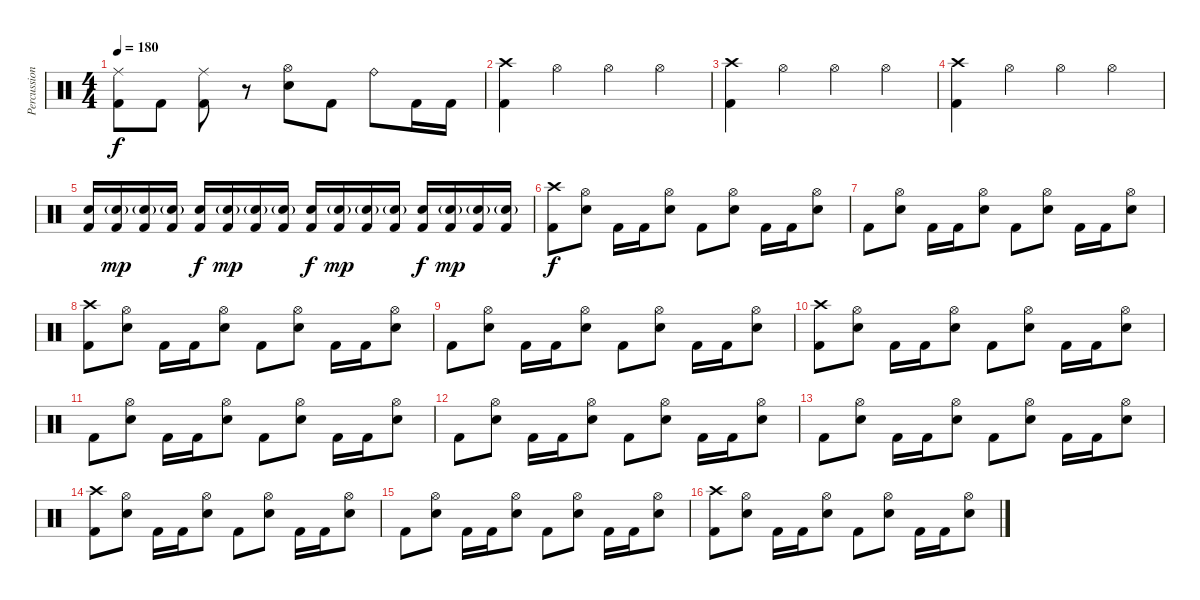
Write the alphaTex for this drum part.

\track ("Percussion" "Percussion") {instrument percussion}
\staff {score}
\articulation defaults
\ts (4 4)
\tempo 180
\clef neutral
\ks c
("Ride (middle)" "Kick (hit) 2").8{dy f} "Kick (hit) 2".8 ("Ride (middle)" "Kick (hit) 2").8 r.8 ("Hi-Hat (open)" "Electric Snare (hit)").8 "Kick (hit) 2".8 "Ride (bell)".8 "Kick (hit) 2".16 "Kick (hit) 2".16 |
("Crash high (hit)" "Kick (hit) 2").4 "Hi-Hat (open)".4 "Hi-Hat (open)".4 "Hi-Hat (open)".4 |
("Crash high (hit)" "Kick (hit) 2").4 "Hi-Hat (open)".4 "Hi-Hat (open)".4 "Hi-Hat (open)".4 |
("Crash high (hit)" "Kick (hit) 2").4 "Hi-Hat (open)".4 "Hi-Hat (open)".4 "Hi-Hat (open)".4 |
("Electric Snare (hit)" "Kick (hit) 2").16 ("Electric Snare (hit)"{g} "Kick (hit) 2").16{dy mp} ("Electric Snare (hit)"{g} "Kick (hit) 2").16 ("Electric Snare (hit)"{g} "Kick (hit) 2").16 ("Electric Snare (hit)" "Kick (hit) 2").16{dy f} ("Electric Snare (hit)"{g} "Kick (hit) 2").16{dy mp} ("Electric Snare (hit)"{g} "Kick (hit) 2").16 ("Electric Snare (hit)"{g} "Kick (hit) 2").16 ("Electric Snare (hit)" "Kick (hit) 2").16{dy f} ("Electric Snare (hit)"{g} "Kick (hit) 2").16{dy mp} ("Electric Snare (hit)"{g} "Kick (hit) 2").16 ("Electric Snare (hit)"{g} "Kick (hit) 2").16 ("Electric Snare (hit)" "Kick (hit) 2").16{dy f} ("Electric Snare (hit)"{g} "Kick (hit) 2").16{dy mp} ("Electric Snare (hit)"{g} "Kick (hit) 2").16 ("Electric Snare (hit)"{g} "Kick (hit) 2").16 |
("Crash high (hit)" "Kick (hit) 2").8{dy f} ("Hi-Hat (open)" "Electric Snare (hit)").8 "Kick (hit) 2".16 "Kick (hit) 2".16 ("Hi-Hat (open)" "Electric Snare (hit)").8 "Kick (hit) 2".8 ("Hi-Hat (open)" "Electric Snare (hit)").8 "Kick (hit) 2".16 "Kick (hit) 2".16 ("Hi-Hat (open)" "Electric Snare (hit)").8 |
"Kick (hit) 2".8 ("Hi-Hat (open)" "Electric Snare (hit)").8 "Kick (hit) 2".16 "Kick (hit) 2".16 ("Hi-Hat (open)" "Electric Snare (hit)").8 "Kick (hit) 2".8 ("Hi-Hat (open)" "Electric Snare (hit)").8 "Kick (hit) 2".16 "Kick (hit) 2".16 ("Hi-Hat (open)" "Electric Snare (hit)").8 |
("Crash high (hit)" "Kick (hit) 2").8 ("Hi-Hat (open)" "Electric Snare (hit)").8 "Kick (hit) 2".16 "Kick (hit) 2".16 ("Hi-Hat (open)" "Electric Snare (hit)").8 "Kick (hit) 2".8 ("Hi-Hat (open)" "Electric Snare (hit)").8 "Kick (hit) 2".16 "Kick (hit) 2".16 ("Hi-Hat (open)" "Electric Snare (hit)").8 |
"Kick (hit) 2".8 ("Hi-Hat (open)" "Electric Snare (hit)").8 "Kick (hit) 2".16 "Kick (hit) 2".16 ("Hi-Hat (open)" "Electric Snare (hit)").8 "Kick (hit) 2".8 ("Hi-Hat (open)" "Electric Snare (hit)").8 "Kick (hit) 2".16 "Kick (hit) 2".16 ("Hi-Hat (open)" "Electric Snare (hit)").8 |
("Crash high (hit)" "Kick (hit) 2").8 ("Hi-Hat (open)" "Electric Snare (hit)").8 "Kick (hit) 2".16 "Kick (hit) 2".16 ("Hi-Hat (open)" "Electric Snare (hit)").8 "Kick (hit) 2".8 ("Hi-Hat (open)" "Electric Snare (hit)").8 "Kick (hit) 2".16 "Kick (hit) 2".16 ("Hi-Hat (open)" "Electric Snare (hit)").8 |
"Kick (hit) 2".8 ("Hi-Hat (open)" "Electric Snare (hit)").8 "Kick (hit) 2".16 "Kick (hit) 2".16 ("Hi-Hat (open)" "Electric Snare (hit)").8 "Kick (hit) 2".8 ("Hi-Hat (open)" "Electric Snare (hit)").8 "Kick (hit) 2".16 "Kick (hit) 2".16 ("Hi-Hat (open)" "Electric Snare (hit)").8 |
"Kick (hit) 2".8 ("Hi-Hat (open)" "Electric Snare (hit)").8 "Kick (hit) 2".16 "Kick (hit) 2".16 ("Hi-Hat (open)" "Electric Snare (hit)").8 "Kick (hit) 2".8 ("Hi-Hat (open)" "Electric Snare (hit)").8 "Kick (hit) 2".16 "Kick (hit) 2".16 ("Hi-Hat (open)" "Electric Snare (hit)").8 |
"Kick (hit) 2".8 ("Hi-Hat (open)" "Electric Snare (hit)").8 "Kick (hit) 2".16 "Kick (hit) 2".16 ("Hi-Hat (open)" "Electric Snare (hit)").8 "Kick (hit) 2".8 ("Hi-Hat (open)" "Electric Snare (hit)").8 "Kick (hit) 2".16 "Kick (hit) 2".16 ("Hi-Hat (open)" "Electric Snare (hit)").8 |
("Crash high (hit)" "Kick (hit) 2").8 ("Hi-Hat (open)" "Electric Snare (hit)").8 "Kick (hit) 2".16 "Kick (hit) 2".16 ("Hi-Hat (open)" "Electric Snare (hit)").8 "Kick (hit) 2".8 ("Hi-Hat (open)" "Electric Snare (hit)").8 "Kick (hit) 2".16 "Kick (hit) 2".16 ("Hi-Hat (open)" "Electric Snare (hit)").8 |
"Kick (hit) 2".8 ("Hi-Hat (open)" "Electric Snare (hit)").8 "Kick (hit) 2".16 "Kick (hit) 2".16 ("Hi-Hat (open)" "Electric Snare (hit)").8 "Kick (hit) 2".8 ("Hi-Hat (open)" "Electric Snare (hit)").8 "Kick (hit) 2".16 "Kick (hit) 2".16 ("Hi-Hat (open)" "Electric Snare (hit)").8 |
("Crash high (hit)" "Kick (hit) 2").8 ("Hi-Hat (open)" "Electric Snare (hit)").8 "Kick (hit) 2".16 "Kick (hit) 2".16 ("Hi-Hat (open)" "Electric Snare (hit)").8 "Kick (hit) 2".8 ("Hi-Hat (open)" "Electric Snare (hit)").8 "Kick (hit) 2".16 "Kick (hit) 2".16 ("Hi-Hat (open)" "Electric Snare (hit)").8
